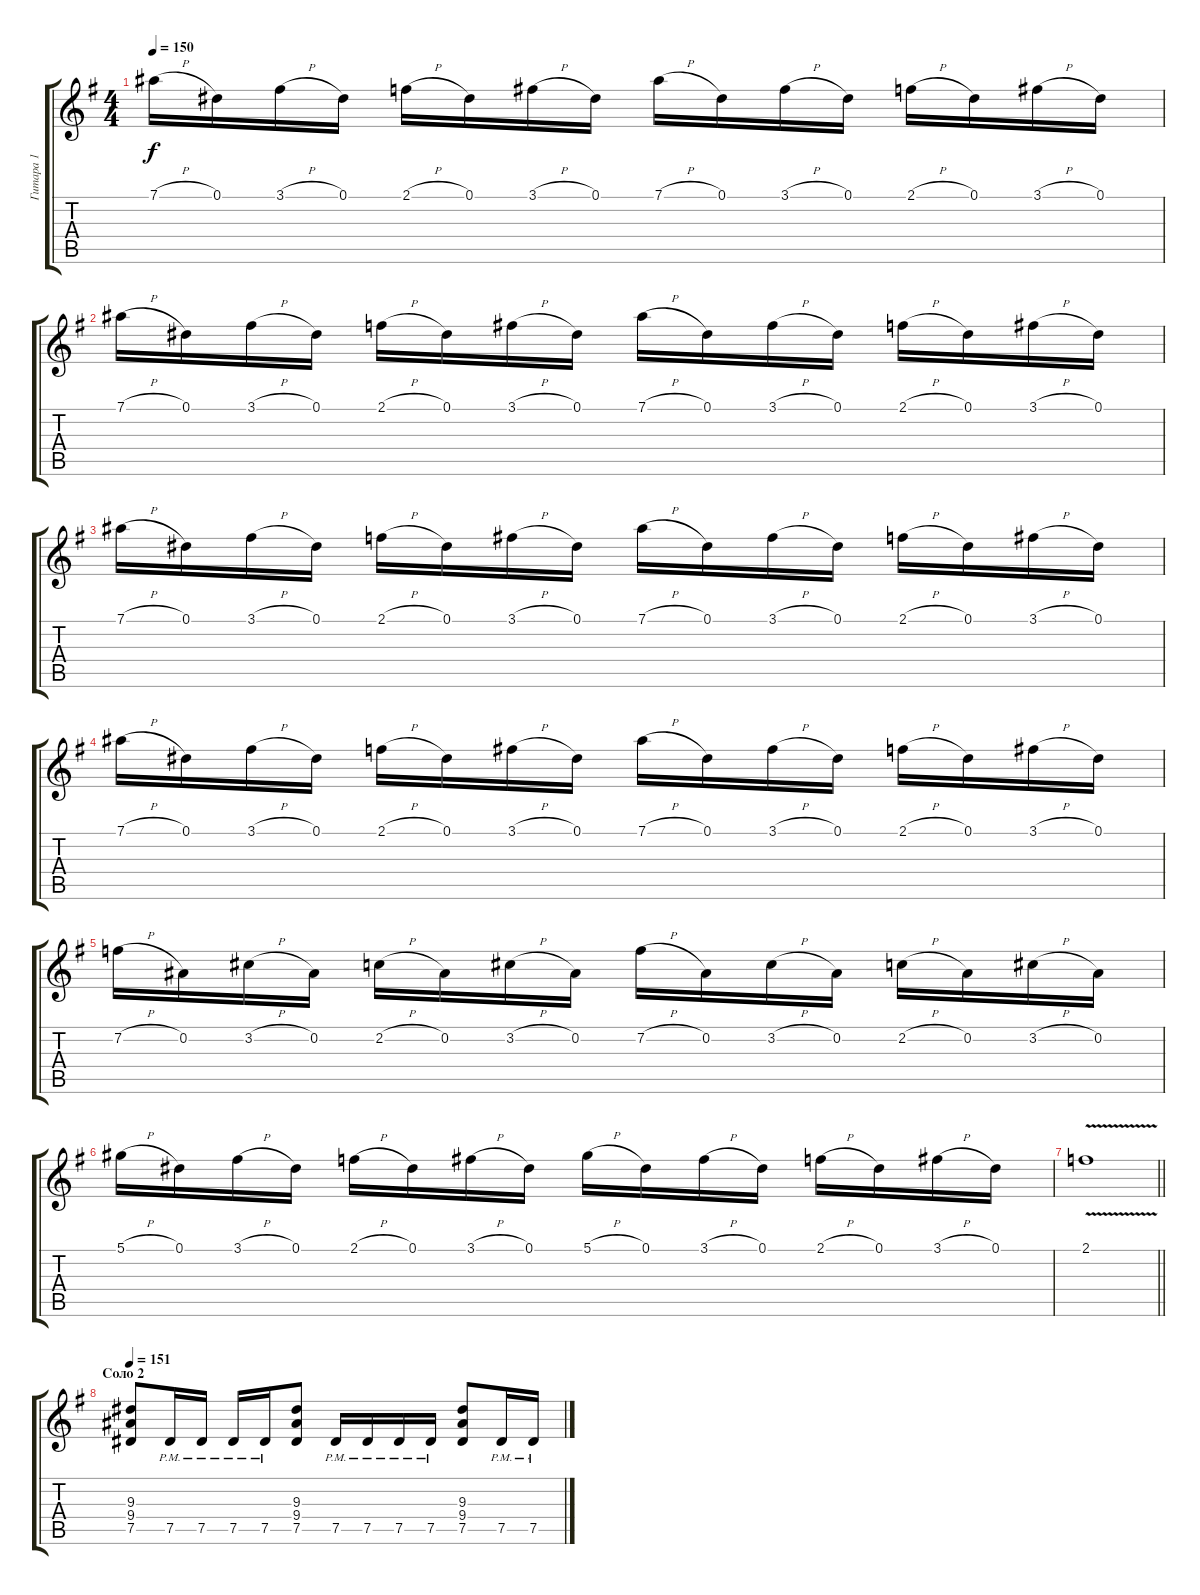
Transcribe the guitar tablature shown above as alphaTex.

\track ("Гитара 1" "Гитара 1") {instrument distortionguitar}
\staff {score tabs}
\tuning (Eb4 Bb3 Gb3 Db3 Ab2 Eb2) {hide}
\ts (4 4)
\tempo 150
\clef g2
\ks eminor
7.1{h}.16{dy f} 0.1.16 3.1{h}.16 0.1.16 2.1{h}.16 0.1.16 3.1{h}.16 0.1.16 7.1{h}.16 0.1.16 3.1{h}.16 0.1.16 2.1{h}.16 0.1.16 3.1{h}.16 0.1.16 |
7.1{h}.16 0.1.16 3.1{h}.16 0.1.16 2.1{h}.16 0.1.16 3.1{h}.16 0.1.16 7.1{h}.16 0.1.16 3.1{h}.16 0.1.16 2.1{h}.16 0.1.16 3.1{h}.16 0.1.16 |
7.1{h}.16 0.1.16 3.1{h}.16 0.1.16 2.1{h}.16 0.1.16 3.1{h}.16 0.1.16 7.1{h}.16 0.1.16 3.1{h}.16 0.1.16 2.1{h}.16 0.1.16 3.1{h}.16 0.1.16 |
7.1{h}.16 0.1.16 3.1{h}.16 0.1.16 2.1{h}.16 0.1.16 3.1{h}.16 0.1.16 7.1{h}.16 0.1.16 3.1{h}.16 0.1.16 2.1{h}.16 0.1.16 3.1{h}.16 0.1.16 |
7.2{h}.16 0.2.16 3.2{h}.16 0.2.16 2.2{h}.16 0.2.16 3.2{h}.16 0.2.16 7.2{h}.16 0.2.16 3.2{h}.16 0.2.16 2.2{h}.16 0.2.16 3.2{h}.16 0.2.16 |
5.1{h}.16 0.1.16 3.1{h}.16 0.1.16 2.1{h}.16 0.1.16 3.1{h}.16 0.1.16 5.1{h}.16 0.1.16 3.1{h}.16 0.1.16 2.1{h}.16 0.1.16 3.1{h}.16 0.1.16 |
\barLineRight lightlight
2.1{v}.1 |
\section ("" "Соло 2")
\tempo 151
(9.3 9.4 7.5).8 7.5{pm}.16 7.5{pm}.16 7.5{pm}.16 7.5{pm}.16 (9.3 9.4 7.5).8 7.5{pm}.16 7.5{pm}.16 7.5{pm}.16 7.5{pm}.16 (9.3 9.4 7.5).8 7.5{pm}.16 7.5{pm}.16
